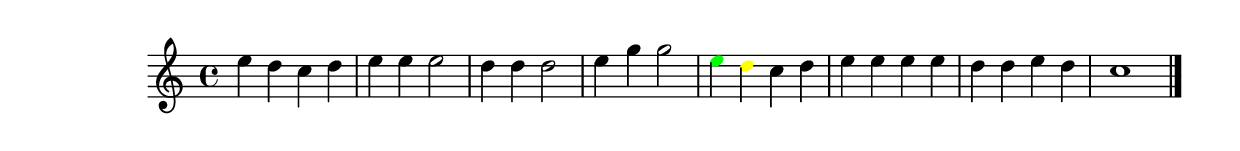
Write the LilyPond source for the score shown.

\version "2.18.2"
\language "english"

\header {
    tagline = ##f
}

\layout {}

\paper {}

\score {
    \new Score
    <<
        \new Staff
        {
            {   % measure
                \time 4/4
                \tweak color #black
                e''4
                \tweak color #black
                d''4
                \tweak color #black
                c''4
                \tweak color #black
                d''4
            }   % measure
            {   % measure
                \tweak color #black
                e''4
                \tweak color #black
                e''4
                \tweak color #black
                e''2
            }   % measure
            {   % measure
                \tweak color #black
                d''4
                \tweak color #black
                d''4
                \tweak color #black
                d''2
            }   % measure
            {   % measure
                \tweak color #black
                e''4
                \tweak color #black
                g''4
                \tweak color #black
                g''2
            }   % measure
            {   % measure
                \tweak color #green
                e''4
                \tweak color #yellow
                d''4
                c''4
                d''4
            }   % measure
            {   % measure
                e''4
                e''4
                e''4
                e''4
            }   % measure
            {   % measure
                d''4
                d''4
                e''4
                d''4
            }   % measure
            {   % measure
                c''1
                \bar "|." %! SCORE1
            }   % measure
        }
    >>
}